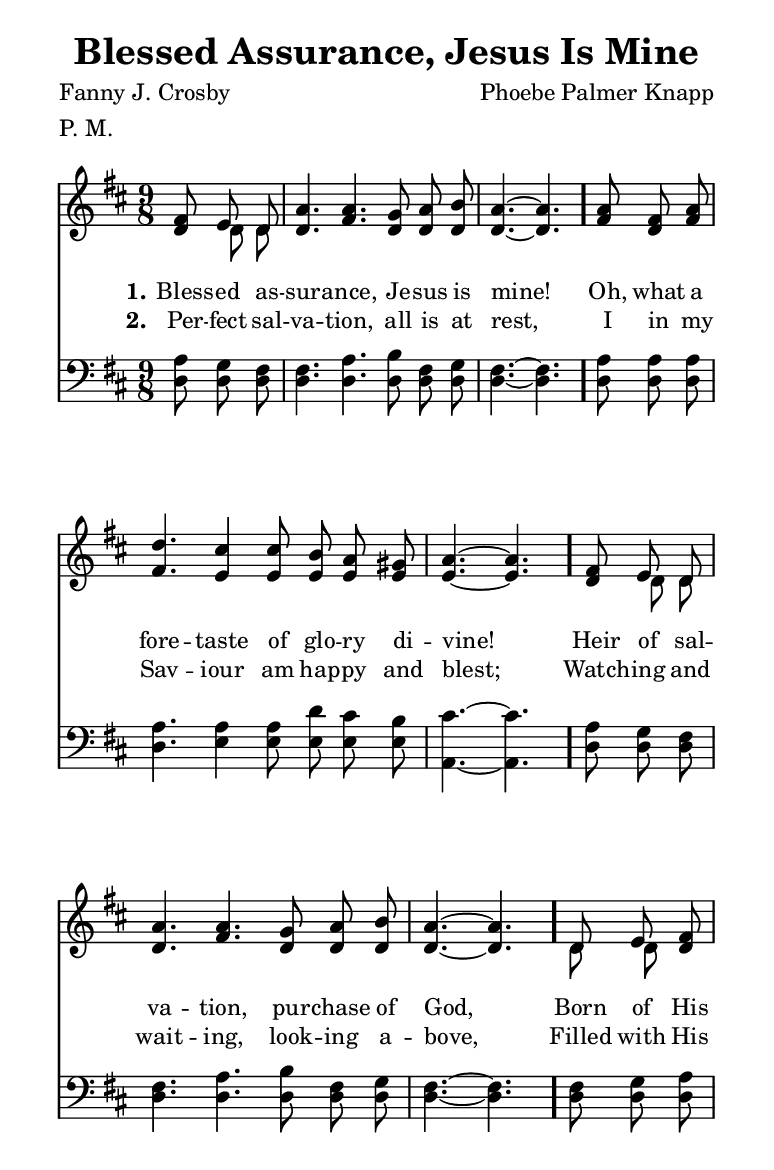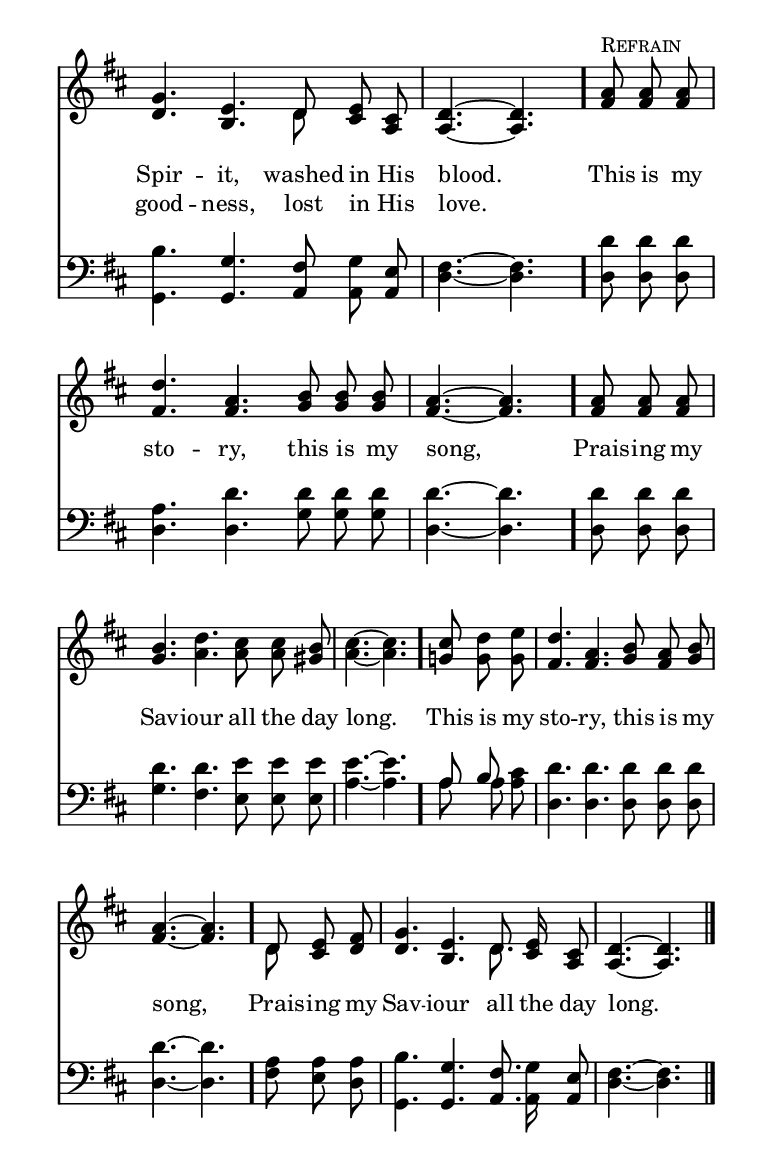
\include "common/global.ily"
\paper {
  \include "common/paper.ily"
}

\header{
  hymnnumber = "149"
  title = "Blessed Assurance, Jesus Is Mine"
  tunename = ""
  meter = "P. M."
  poet = "Fanny J. Crosby" % see https://hymnary.org/text/blessed_assurance_jesus_is_mine
  composer = "Phoebe Palmer Knapp" % see https://hymnary.org/tune/blessed_assurance_jesus_is_mine_knapp
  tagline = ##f
}

global = {
  \include "common/overrides.ily"
  \override Staff.TimeSignature.style = #'numbered
  \time 9/8
  \override Score.MetronomeMark.transparent = ##t % hide all fermata changes too
  \tempo 8=160
  \key d \major
  \partial 4.
  \autoBeamOff
}

notesSoprano = {
\global
\relative c' {

  fis8 e d | a'4. a g8 a b | a4. ~ a4.
  a8 fis a | d4. cis4 cis8 b a gis | a4. ~ a4.
  fis8 e d | a'4. a g8 a b | a4. ~ a4.
  d,8 e fis | g4. e d8 e cis | d4. ~ d4.

  << s^\markup { \small \caps "Refrain" }
  { a'8 a a | d4. a } >> b8 b b | a4. ~ a4.
  a8 a a | b4. d cis8 cis b | cis4. ~ cis4.
  cis8 d e | d4. a4. b8 a b | a4. ~ a4.
  d,8 e fis | g4. e d8. e16 cis8 | d4. ~ d4.

  \bar "|."

}
}

notesAlto = {
\global
\relative e' {

  d8 d d | d4. fis d8 d d | d4. ~ d4.
  fis8 d fis | fis4. e4 e8 e e e | e4. ~ e4.
  d8 d d | d4. fis d8 d d | d4. ~ d4.
  d8 d d | d4. b4. d8 cis a | a4. ~ a4.

  fis'8 fis fis | fis4. fis4. g8 g g | fis4. ~ fis4.
  fis8 fis fis | g4. a4. a8 a gis | a4. ~ a4.
  g!8 g g | fis4. fis g8 fis g | fis4. ~ fis4.
  d8 cis d | d4. b4. d8. cis16 a8 | a4. ~ a4.

}
}

notesTenor = {
\global
\relative a {

  a8 g fis | fis4. a4. b8 fis g | fis4. ~ fis4.
  a8 a a | a4. a4 a8 d cis b | cis4. ~ cis4.
  a8 g fis | fis4. a4. b8 fis g | fis4. ~ fis4.
  fis8 g a | b4. g fis8 g e | fis4. ~ fis4.

  d'8 d d | a4. d d8 d d | d4. ~ d4.
  d8 d d | d4. d e8 e e | e4. ~ e4.
  a,8 b cis | d4. d d8 d d | d4. ~ d4.
  a8 a a | b4. g fis8. g16 e8 | fis4. ~ fis4.

}
}

notesBass = {
\global
\relative f {

  d8 d d | d4. d d8 d d | d4. ~ d4.
  d8 d d | d4. e4 e8 e e e | a,4. ~ a4.
  d8 d d | d4. d d8 d d | d4. ~ d4.
  d8 d d | g,4. g a8 a a | d4. ~ d4.

  d8 d d | d4. d  g8 g g | d4. ~ d4.
  d8 d d g4. fis e8 e e | a4. ~ a4.
  a8 a a | d,4. d d8 d d | d4. ~ d4.
  fis8 e d | g,4. g a8. a16 a8 | d4. ~ d4.

}
}

Refrain = \lyricmode {

This is my sto -- ry, this is my song, \bar "."
Prais -- ing my Sav -- iour all the day long. \bar "."
This is my sto -- ry, this is my song, \bar "."
Prais -- ing my Sav -- iour all the day long. \bar "."

}

wordsA = \lyricmode {
\set stanza = "1."

Bless -- ed as -- sur -- ance, Je -- sus is mine! \bar "."
Oh, what a fore -- taste of glo -- ry di -- vine! \bar "."
Heir of sal -- va -- tion, pur -- chase of God, \bar "."
Born of His Spir -- it, washed in His blood. \bar "."

\Refrain

}

wordsB = \lyricmode {
\set stanza = "2."

Per -- fect sal -- va -- tion, all is at rest,
I in my Sav -- iour am hap -- py and blest;
Watch -- ing and wait -- ing, look -- ing a -- bove,
Filled with His good -- ness, lost in His love.

}

\score {
  \context ChoirStaff <<
    \context Staff = upper <<
      \set Staff.autoBeaming = ##f
      \set ChoirStaff.systemStartDelimiter = #'SystemStartBar
      \set ChoirStaff.printPartCombineTexts = ##f
      \partcombine #'(2 . 11) \notesSoprano \notesAlto
      \context NullVoice = sopranos { \voiceOne << \notesSoprano >> }
      \context Lyrics = one   \lyricsto sopranos \wordsA
      \context Lyrics = two   \lyricsto sopranos \wordsB
    >>
    \context Staff = men <<
      \set Staff.autoBeaming = ##f
      \clef bass
      \set ChoirStaff.printPartCombineTexts = ##f
      \partcombine #'(2 . 11) \notesTenor \notesBass
    >>
  >>
  \layout {
    \include "common/layout.ily"
  }
  #(cond ((ly:get-option 'eog-midi-permitted) #{ \midi{
    \include "common/midi.ily"
  } #}))
}

\version "2.19.49"  % necessary for upgrading to future LilyPond versions.

% vi:set et ts=2 sw=2 ai nocindent syntax=lilypond:
